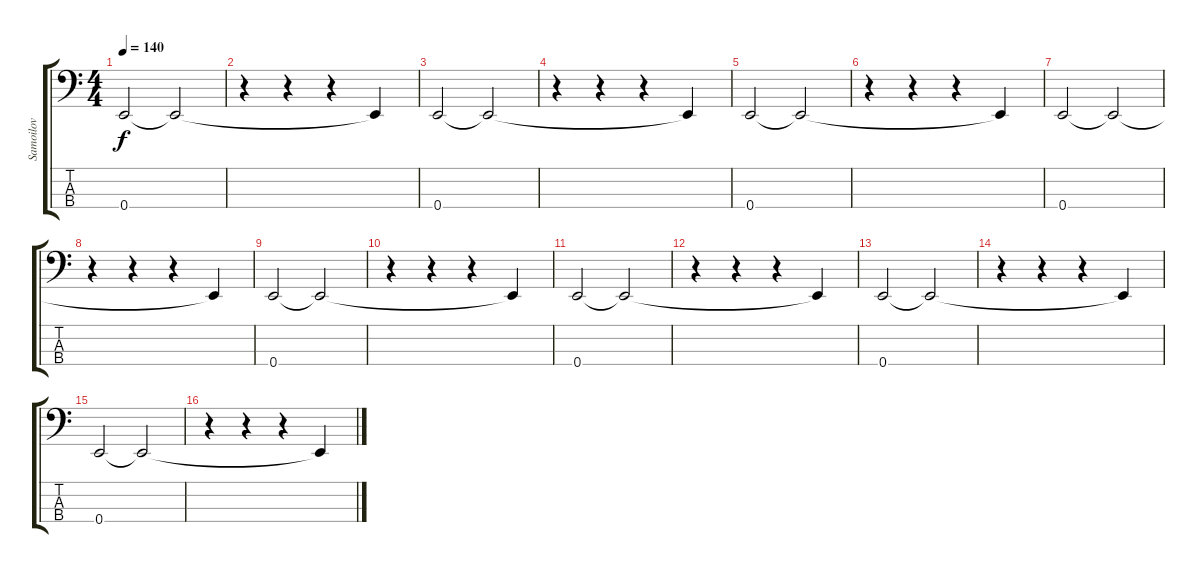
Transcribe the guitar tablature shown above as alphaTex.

\track ("Samoilov" "Samoilov") {instrument electricbasspick}
\staff {score tabs}
\tuning (G2 D2 A1 E1) {hide}
\ts (4 4)
\tempo 140
\clef f4
\ks c
0.4.2{dy f} 0.4{t}.2 |
r.4 r.4 r.4 0.4{t}.4 |
0.4.2 0.4{t}.2 |
r.4 r.4 r.4 0.4{t}.4 |
0.4.2 0.4{t}.2 |
r.4 r.4 r.4 0.4{t}.4 |
0.4.2 0.4{t}.2 |
r.4 r.4 r.4 0.4{t}.4 |
0.4.2 0.4{t}.2 |
r.4 r.4 r.4 0.4{t}.4 |
0.4.2 0.4{t}.2 |
r.4 r.4 r.4 0.4{t}.4 |
0.4.2 0.4{t}.2 |
r.4 r.4 r.4 0.4{t}.4 |
0.4.2 0.4{t}.2 |
r.4 r.4 r.4 0.4{t}.4
